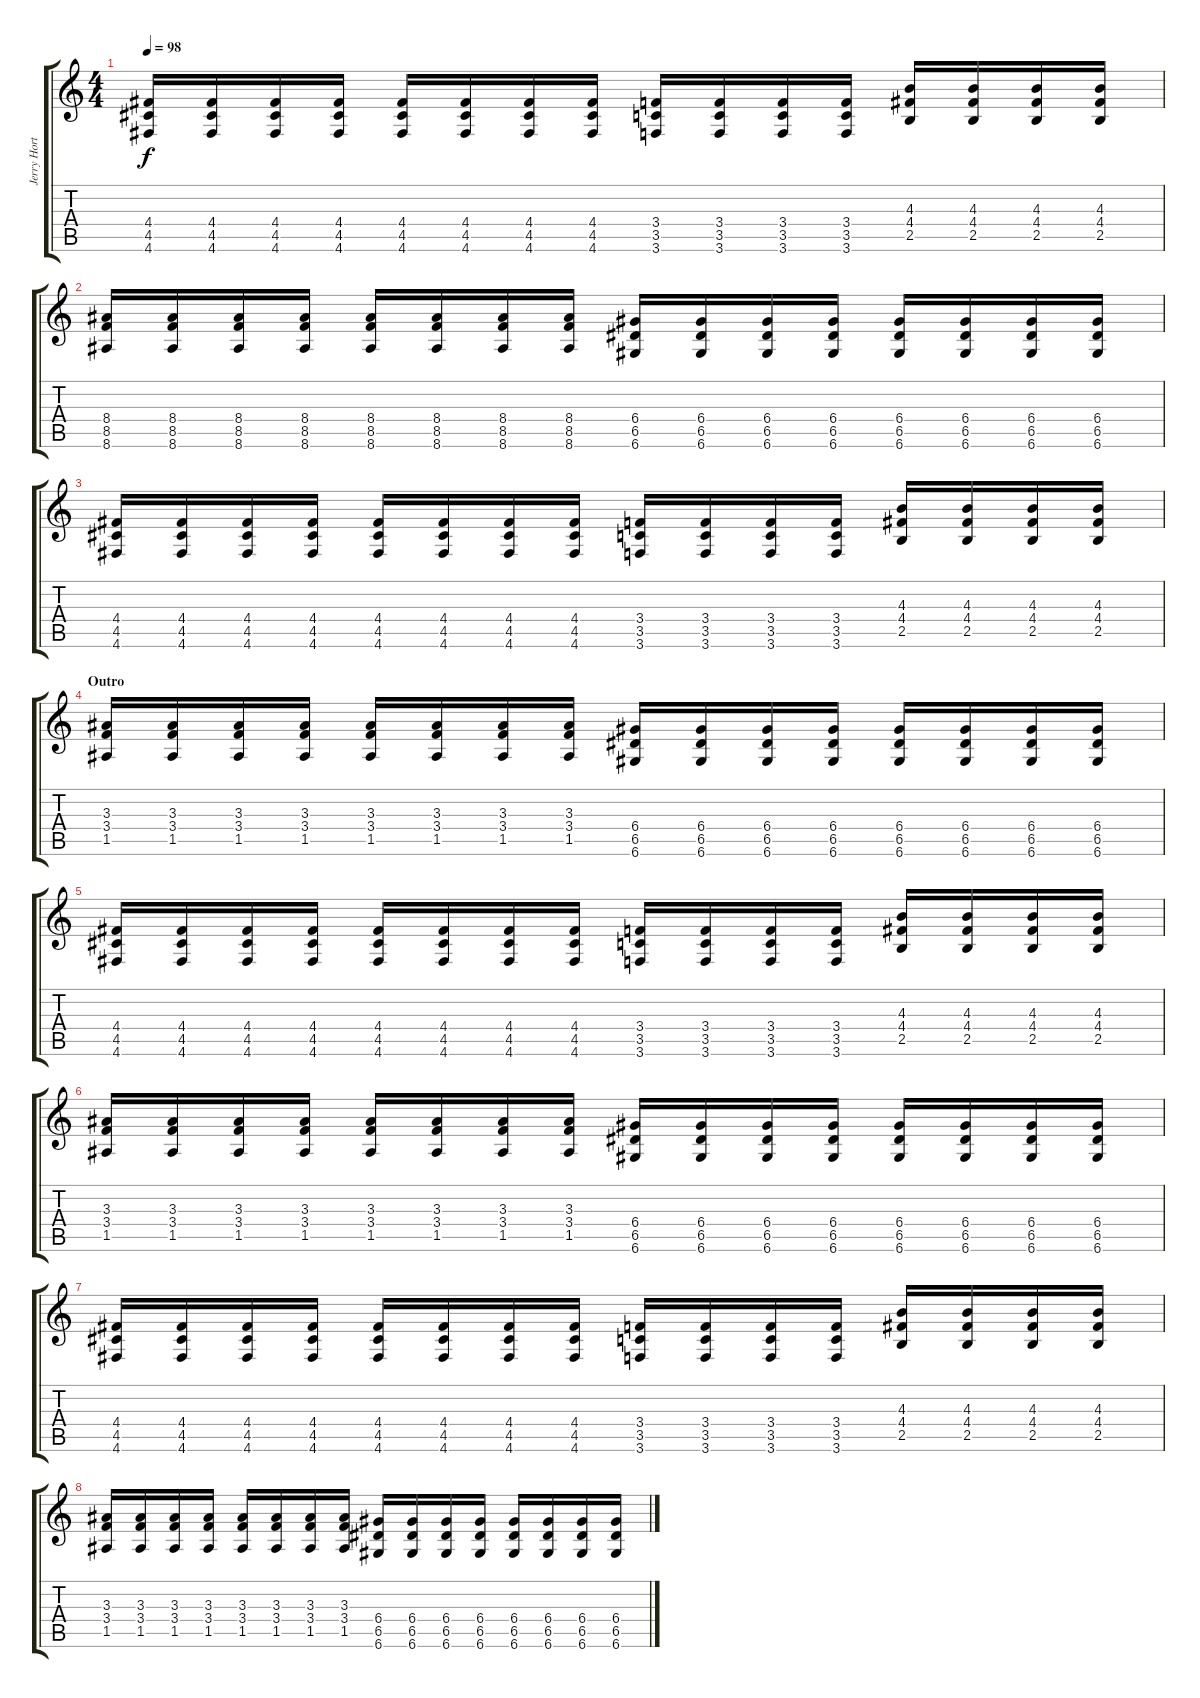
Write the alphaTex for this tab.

\track ("Jerry Horton - 2nd Guitar" "Jerry Hort") {instrument overdrivenguitar}
\staff {score tabs}
\tuning (E4 B3 G3 D3 A2 D2) {hide}
\ts (4 4)
\tempo 98
\clef g2
\ks c
(4.4 4.5 4.6).16{dy f} (4.4 4.5 4.6).16 (4.4 4.5 4.6).16 (4.4 4.5 4.6).16 (4.4 4.5 4.6).16 (4.4 4.5 4.6).16 (4.4 4.5 4.6).16 (4.4 4.5 4.6).16 (3.4 3.5 3.6).16 (3.4 3.5 3.6).16 (3.4 3.5 3.6).16 (3.4 3.5 3.6).16 (4.3 4.4 2.5).16 (4.3 4.4 2.5).16 (4.3 4.4 2.5).16 (4.3 4.4 2.5).16 |
(8.4 8.5 8.6).16 (8.4 8.5 8.6).16 (8.4 8.5 8.6).16 (8.4 8.5 8.6).16 (8.4 8.5 8.6).16 (8.4 8.5 8.6).16 (8.4 8.5 8.6).16 (8.4 8.5 8.6).16 (6.4 6.5 6.6).16 (6.4 6.5 6.6).16 (6.4 6.5 6.6).16 (6.4 6.5 6.6).16 (6.4 6.5 6.6).16 (6.4 6.5 6.6).16 (6.4 6.5 6.6).16 (6.4 6.5 6.6).16 |
(4.4 4.5 4.6).16 (4.4 4.5 4.6).16 (4.4 4.5 4.6).16 (4.4 4.5 4.6).16 (4.4 4.5 4.6).16 (4.4 4.5 4.6).16 (4.4 4.5 4.6).16 (4.4 4.5 4.6).16 (3.4 3.5 3.6).16 (3.4 3.5 3.6).16 (3.4 3.5 3.6).16 (3.4 3.5 3.6).16 (4.3 4.4 2.5).16 (4.3 4.4 2.5).16 (4.3 4.4 2.5).16 (4.3 4.4 2.5).16 |
\section ("" "Outro")
(3.3 3.4 1.5).16 (3.3 3.4 1.5).16 (3.3 3.4 1.5).16 (3.3 3.4 1.5).16 (3.3 3.4 1.5).16 (3.3 3.4 1.5).16 (3.3 3.4 1.5).16 (3.3 3.4 1.5).16 (6.4 6.5 6.6).16 (6.4 6.5 6.6).16 (6.4 6.5 6.6).16 (6.4 6.5 6.6).16 (6.4 6.5 6.6).16 (6.4 6.5 6.6).16 (6.4 6.5 6.6).16 (6.4 6.5 6.6).16 |
(4.4 4.5 4.6).16 (4.4 4.5 4.6).16 (4.4 4.5 4.6).16 (4.4 4.5 4.6).16 (4.4 4.5 4.6).16 (4.4 4.5 4.6).16 (4.4 4.5 4.6).16 (4.4 4.5 4.6).16 (3.4 3.5 3.6).16 (3.4 3.5 3.6).16 (3.4 3.5 3.6).16 (3.4 3.5 3.6).16 (4.3 4.4 2.5).16 (4.3 4.4 2.5).16 (4.3 4.4 2.5).16 (4.3 4.4 2.5).16 |
(3.3 3.4 1.5).16 (3.3 3.4 1.5).16 (3.3 3.4 1.5).16 (3.3 3.4 1.5).16 (3.3 3.4 1.5).16 (3.3 3.4 1.5).16 (3.3 3.4 1.5).16 (3.3 3.4 1.5).16 (6.4 6.5 6.6).16 (6.4 6.5 6.6).16 (6.4 6.5 6.6).16 (6.4 6.5 6.6).16 (6.4 6.5 6.6).16 (6.4 6.5 6.6).16 (6.4 6.5 6.6).16 (6.4 6.5 6.6).16 |
(4.4 4.5 4.6).16 (4.4 4.5 4.6).16 (4.4 4.5 4.6).16 (4.4 4.5 4.6).16 (4.4 4.5 4.6).16 (4.4 4.5 4.6).16 (4.4 4.5 4.6).16 (4.4 4.5 4.6).16 (3.4 3.5 3.6).16 (3.4 3.5 3.6).16 (3.4 3.5 3.6).16 (3.4 3.5 3.6).16 (4.3 4.4 2.5).16 (4.3 4.4 2.5).16 (4.3 4.4 2.5).16 (4.3 4.4 2.5).16 |
(3.3 3.4 1.5).16 (3.3 3.4 1.5).16 (3.3 3.4 1.5).16 (3.3 3.4 1.5).16 (3.3 3.4 1.5).16 (3.3 3.4 1.5).16 (3.3 3.4 1.5).16 (3.3 3.4 1.5).16 (6.4 6.5 6.6).16 (6.4 6.5 6.6).16 (6.4 6.5 6.6).16 (6.4 6.5 6.6).16 (6.4 6.5 6.6).16 (6.4 6.5 6.6).16 (6.4 6.5 6.6).16 (6.4 6.5 6.6).16
